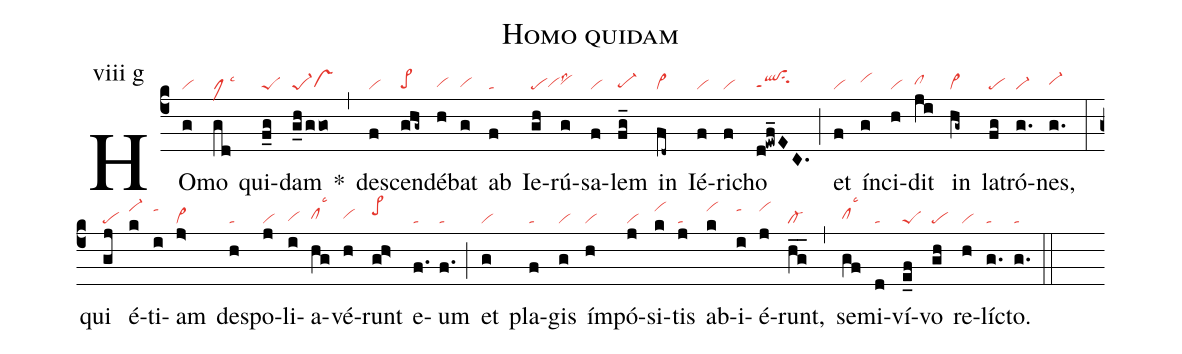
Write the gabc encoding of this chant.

name: Homo quidam;
annotation: viii g;
nabc-lines: 1;
%%
(c4)
HO(g|vi)mo(gd|clMlsc3) qui(f_g|peS)dam(g_h/ggo|pe-1vshg) *(,)
de(f|vi)scen(ghg~|pe>hg)dé(h|vihg)bat(g|vihg) ab(f|ta) Ie(gh|pevihglss3)rú(g|vihh)sa(f|vi)lem(fg_|pe-hg) in(fd~|vi>) Ié(f|vi)ri(f|vi)cho(d!ewf_EC.|qlhgppt1su2) (;)
et(f|vi) ín(g|vihi)ci(h|vi)dit(ji|clhh) in(hg~|vi>) la(fg|pe)tró(g.|vi-)nes,(g.|vi-hh) (:)
qui(gj|pe) é(k|vi-hk)ti(i|tahk)am(j>|vi>) de(h|ta)spo(j|vi)li(i|vihg)a(hg|clhhlsc3)vé(h|vihh)runt(gh>|pe>hj) e(f.|ta)um(f.|ta) (;)
et(g|vi) pla(f|ta)gis(g|vi) ím(h|vi)pó(j|vi)si(k|vihk)tis(j|ta) ab(k|vihk)i(i|tahk)é(j|vihk)runt,(hg__|cl-) (,)
se(gf|clhhlsc3)mi(d|ta)ví(e_f|peS)vo(gh|pe) re(h|vi)lí(g.|ta)cto.(g.|ta) (::)
